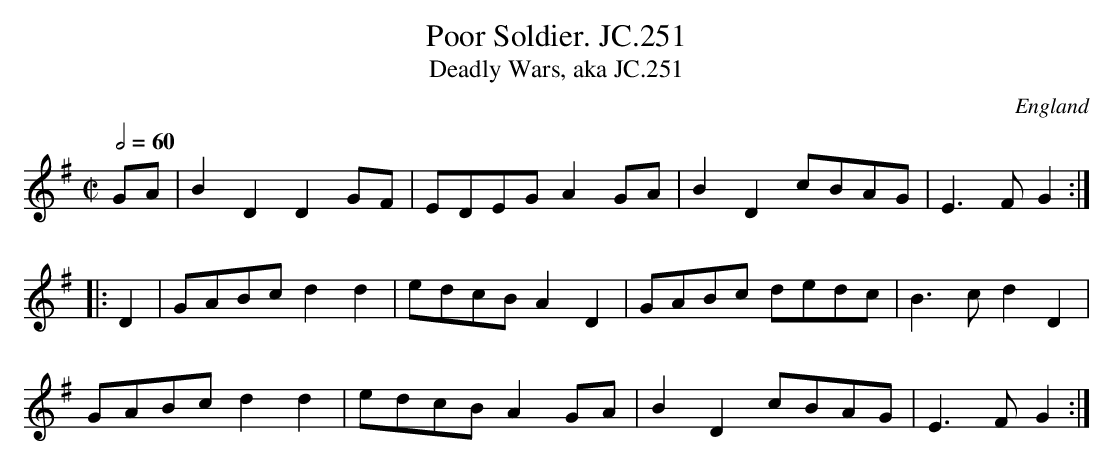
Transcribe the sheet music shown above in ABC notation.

X:1
T:Poor Soldier. JC.251
T:Deadly Wars, aka JC.251
O:England
M:C|
L:1/8
Q:2/4=60
K:G major
GA|\
B2D2D2GF|EDEGA2GA|B2D2cBAG|E3FG2:|!
|:D2|GABcd2d2|edcBA2D2|GABc dedc|B3cd2D2|!
GABcd2d2|edcBA2GA|B2D2cBAG|E3FG2:|
